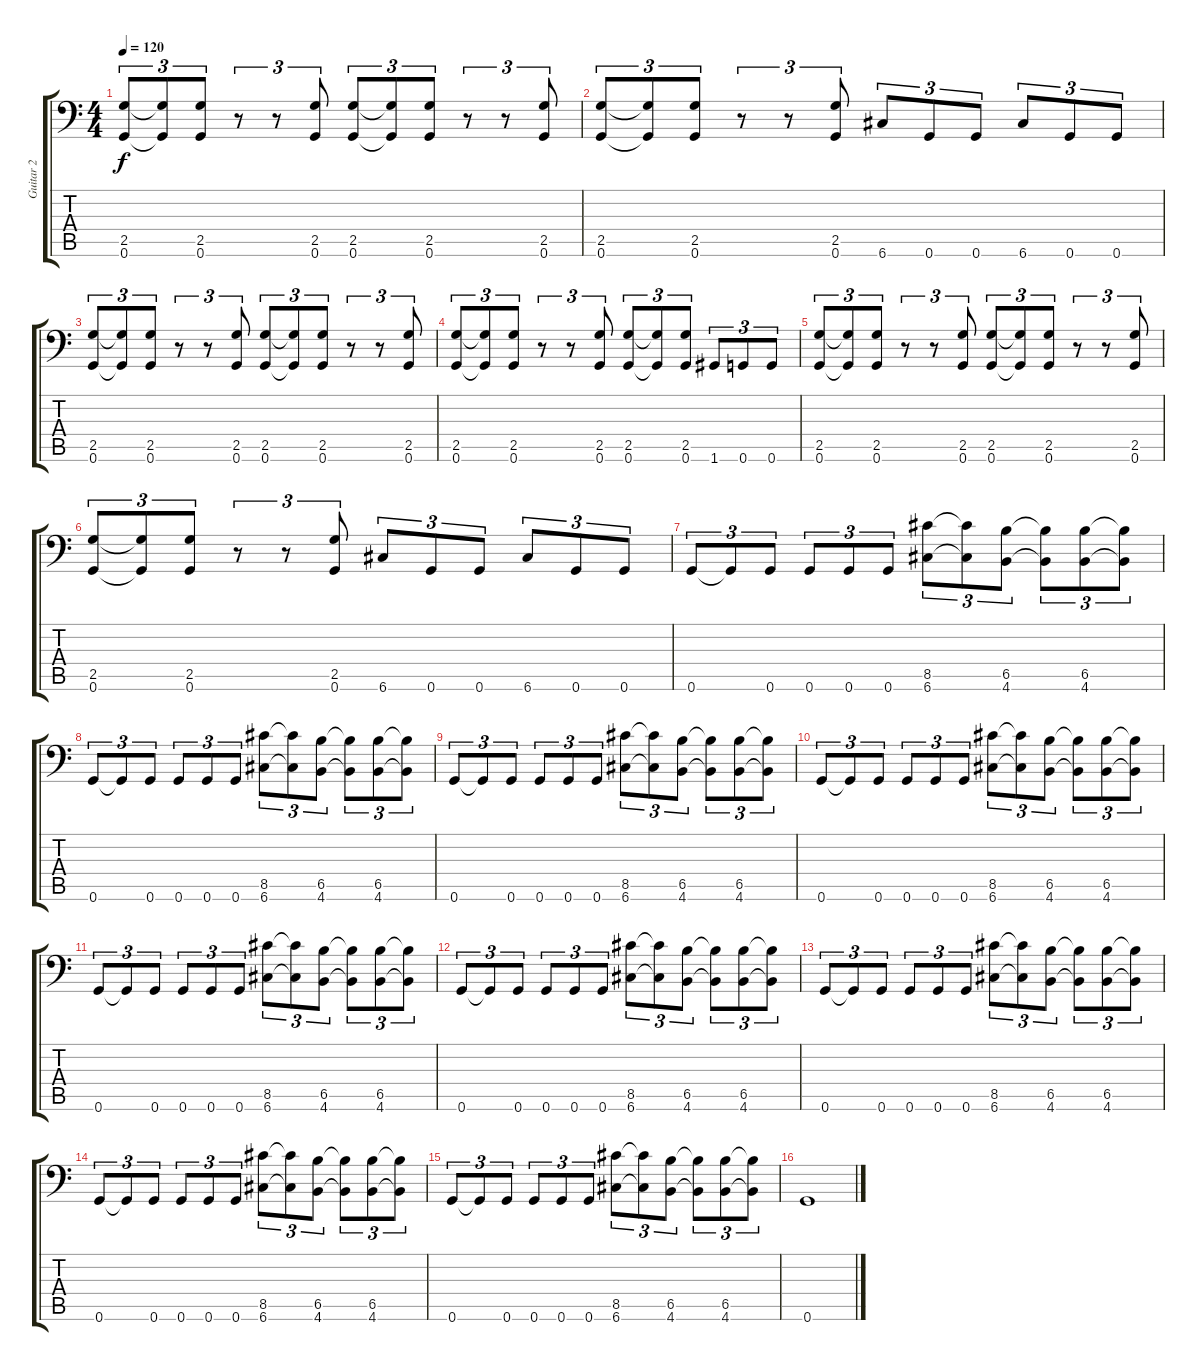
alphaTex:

\track ("Guitar 2" "Guitar 2") {instrument overdrivenguitar}
\staff {score tabs}
\tuning (C4 G3 Eb3 Bb2 F2 G1) {hide}
\ts (4 4)
\tempo 120
\clef f4
\ks c
(2.5 0.6).8{tu (3 2) dy f} (2.5{t} 0.6{t}).8{tu (3 2)} (2.5 0.6).8{tu (3 2)} r.8{tu (3 2)} r.8{tu (3 2)} (2.5 0.6).8{tu (3 2)} (2.5 0.6).8{tu (3 2)} (2.5{t} 0.6{t}).8{tu (3 2)} (2.5 0.6).8{tu (3 2)} r.8{tu (3 2)} r.8{tu (3 2)} (2.5 0.6).8{tu (3 2)} |
(2.5 0.6).8{tu (3 2)} (2.5{t} 0.6{t}).8{tu (3 2)} (2.5 0.6).8{tu (3 2)} r.8{tu (3 2)} r.8{tu (3 2)} (2.5 0.6).8{tu (3 2)} 6.6.8{tu (3 2)} 0.6.8{tu (3 2)} 0.6.8{tu (3 2)} 6.6.8{tu (3 2)} 0.6.8{tu (3 2)} 0.6.8{tu (3 2)} |
(2.5 0.6).8{tu (3 2)} (2.5{t} 0.6{t}).8{tu (3 2)} (2.5 0.6).8{tu (3 2)} r.8{tu (3 2)} r.8{tu (3 2)} (2.5 0.6).8{tu (3 2)} (2.5 0.6).8{tu (3 2)} (2.5{t} 0.6{t}).8{tu (3 2)} (2.5 0.6).8{tu (3 2)} r.8{tu (3 2)} r.8{tu (3 2)} (2.5 0.6).8{tu (3 2)} |
(2.5 0.6).8{tu (3 2)} (2.5{t} 0.6{t}).8{tu (3 2)} (2.5 0.6).8{tu (3 2)} r.8{tu (3 2)} r.8{tu (3 2)} (2.5 0.6).8{tu (3 2)} (2.5 0.6).8{tu (3 2)} (2.5{t} 0.6{t}).8{tu (3 2)} (2.5 0.6).8{tu (3 2)} 1.6.8{tu (3 2)} 0.6.8{tu (3 2)} 0.6.8{tu (3 2)} |
(2.5 0.6).8{tu (3 2)} (2.5{t} 0.6{t}).8{tu (3 2)} (2.5 0.6).8{tu (3 2)} r.8{tu (3 2)} r.8{tu (3 2)} (2.5 0.6).8{tu (3 2)} (2.5 0.6).8{tu (3 2)} (2.5{t} 0.6{t}).8{tu (3 2)} (2.5 0.6).8{tu (3 2)} r.8{tu (3 2)} r.8{tu (3 2)} (2.5 0.6).8{tu (3 2)} |
(2.5 0.6).8{tu (3 2)} (2.5{t} 0.6{t}).8{tu (3 2)} (2.5 0.6).8{tu (3 2)} r.8{tu (3 2)} r.8{tu (3 2)} (2.5 0.6).8{tu (3 2)} 6.6.8{tu (3 2)} 0.6.8{tu (3 2)} 0.6.8{tu (3 2)} 6.6.8{tu (3 2)} 0.6.8{tu (3 2)} 0.6.8{tu (3 2)} |
0.6.8{tu (3 2)} 0.6{t}.8{tu (3 2)} 0.6.8{tu (3 2)} 0.6.8{tu (3 2)} 0.6.8{tu (3 2)} 0.6.8{tu (3 2)} (8.5 6.6).8{tu (3 2)} (8.5{t} 6.6{t}).8{tu (3 2)} (6.5 4.6).8{tu (3 2)} (6.5{t} 4.6{t}).8{tu (3 2)} (6.5 4.6).8{tu (3 2)} (6.5{t} 4.6{t}).8{tu (3 2)} |
0.6.8{tu (3 2)} 0.6{t}.8{tu (3 2)} 0.6.8{tu (3 2)} 0.6.8{tu (3 2)} 0.6.8{tu (3 2)} 0.6.8{tu (3 2)} (8.5 6.6).8{tu (3 2)} (8.5{t} 6.6{t}).8{tu (3 2)} (6.5 4.6).8{tu (3 2)} (6.5{t} 4.6{t}).8{tu (3 2)} (6.5 4.6).8{tu (3 2)} (6.5{t} 4.6{t}).8{tu (3 2)} |
0.6.8{tu (3 2)} 0.6{t}.8{tu (3 2)} 0.6.8{tu (3 2)} 0.6.8{tu (3 2)} 0.6.8{tu (3 2)} 0.6.8{tu (3 2)} (8.5 6.6).8{tu (3 2)} (8.5{t} 6.6{t}).8{tu (3 2)} (6.5 4.6).8{tu (3 2)} (6.5{t} 4.6{t}).8{tu (3 2)} (6.5 4.6).8{tu (3 2)} (6.5{t} 4.6{t}).8{tu (3 2)} |
0.6.8{tu (3 2)} 0.6{t}.8{tu (3 2)} 0.6.8{tu (3 2)} 0.6.8{tu (3 2)} 0.6.8{tu (3 2)} 0.6.8{tu (3 2)} (8.5 6.6).8{tu (3 2)} (8.5{t} 6.6{t}).8{tu (3 2)} (6.5 4.6).8{tu (3 2)} (6.5{t} 4.6{t}).8{tu (3 2)} (6.5 4.6).8{tu (3 2)} (6.5{t} 4.6{t}).8{tu (3 2)} |
0.6.8{tu (3 2)} 0.6{t}.8{tu (3 2)} 0.6.8{tu (3 2)} 0.6.8{tu (3 2)} 0.6.8{tu (3 2)} 0.6.8{tu (3 2)} (8.5 6.6).8{tu (3 2)} (8.5{t} 6.6{t}).8{tu (3 2)} (6.5 4.6).8{tu (3 2)} (6.5{t} 4.6{t}).8{tu (3 2)} (6.5 4.6).8{tu (3 2)} (6.5{t} 4.6{t}).8{tu (3 2)} |
0.6.8{tu (3 2)} 0.6{t}.8{tu (3 2)} 0.6.8{tu (3 2)} 0.6.8{tu (3 2)} 0.6.8{tu (3 2)} 0.6.8{tu (3 2)} (8.5 6.6).8{tu (3 2)} (8.5{t} 6.6{t}).8{tu (3 2)} (6.5 4.6).8{tu (3 2)} (6.5{t} 4.6{t}).8{tu (3 2)} (6.5 4.6).8{tu (3 2)} (6.5{t} 4.6{t}).8{tu (3 2)} |
0.6.8{tu (3 2)} 0.6{t}.8{tu (3 2)} 0.6.8{tu (3 2)} 0.6.8{tu (3 2)} 0.6.8{tu (3 2)} 0.6.8{tu (3 2)} (8.5 6.6).8{tu (3 2)} (8.5{t} 6.6{t}).8{tu (3 2)} (6.5 4.6).8{tu (3 2)} (6.5{t} 4.6{t}).8{tu (3 2)} (6.5 4.6).8{tu (3 2)} (6.5{t} 4.6{t}).8{tu (3 2)} |
0.6.8{tu (3 2)} 0.6{t}.8{tu (3 2)} 0.6.8{tu (3 2)} 0.6.8{tu (3 2)} 0.6.8{tu (3 2)} 0.6.8{tu (3 2)} (8.5 6.6).8{tu (3 2)} (8.5{t} 6.6{t}).8{tu (3 2)} (6.5 4.6).8{tu (3 2)} (6.5{t} 4.6{t}).8{tu (3 2)} (6.5 4.6).8{tu (3 2)} (6.5{t} 4.6{t}).8{tu (3 2)} |
0.6.8{tu (3 2)} 0.6{t}.8{tu (3 2)} 0.6.8{tu (3 2)} 0.6.8{tu (3 2)} 0.6.8{tu (3 2)} 0.6.8{tu (3 2)} (8.5 6.6).8{tu (3 2)} (8.5{t} 6.6{t}).8{tu (3 2)} (6.5 4.6).8{tu (3 2)} (6.5{t} 4.6{t}).8{tu (3 2)} (6.5 4.6).8{tu (3 2)} (6.5{t} 4.6{t}).8{tu (3 2)} |
0.6.1
